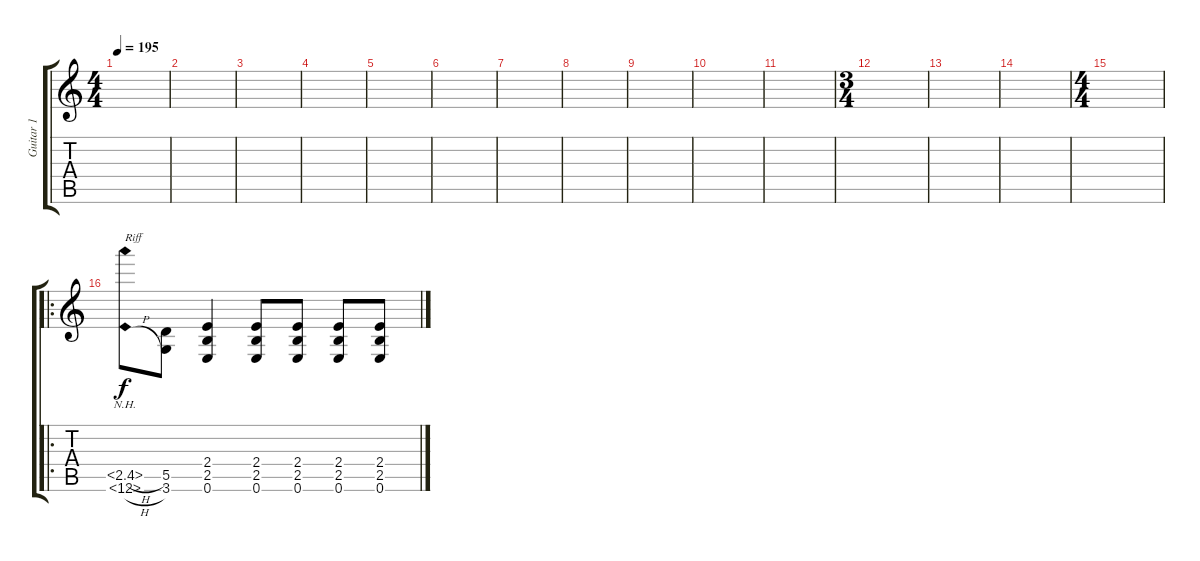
\track ("Guitar 1" "Guitar 1") {instrument distortionguitar}
\staff {score tabs}
\tuning (E4 B3 G3 D3 A2 E2) {hide}
\ts (4 4)
\tempo 195
\clef g2
\ks c
|
|
|
|
|
|
|
|
|
|
|
\ts (3 4)
|
|
|
\ts (4 4)
|
\ro
(2.5{nh h} 0.6{nh h}).8{txt "Riff"} (5.5 3.6).8 (2.4 2.5 0.6).4 (2.4 2.5 0.6).8 (2.4 2.5 0.6).8 (2.4 2.5 0.6).8 (2.4 2.5 0.6).8
